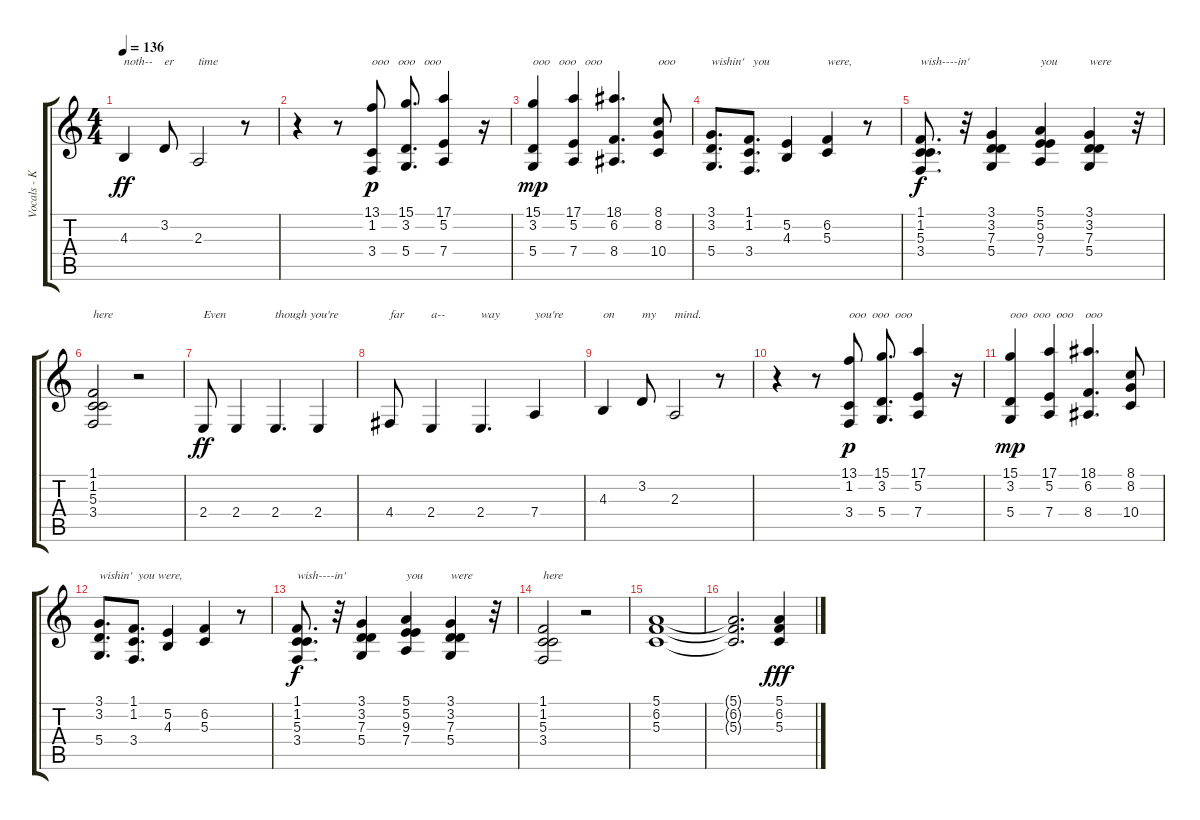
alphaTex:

\track ("Vocals - Kath, Cetera, Beach Boys" "Vocals - K") {instrument clarinet}
\staff {score tabs}
\tuning (E4 B3 G3 D3 A2 E2) {hide}
\ts (4 4)
\tempo 136
\clef g2
\ks c
4.3.4{txt "noth--" dy ff} 3.2.8{txt "er"} 2.3.2{txt "time"} r.8 |
r.4{balance 13} r.8 (13.1 1.2 3.4).8{txt "ooo   ooo   ooo" dy p balance 3 instrument synthvoice} (15.1 3.2 5.4).8{d} (17.1 5.2 7.4).4 r.16 |
(15.1 3.2 5.4).4{txt "ooo   ooo   ooo" dy mp} (17.1 5.2 7.4).4 (18.1 6.2 8.4).4{d} (8.1 8.2 10.4).8{txt "ooo"} |
(3.1 3.2 5.4).8{d txt "wishin'   you"} (1.1 1.2 3.4).8{d} (5.2 4.3).4 (6.2 5.3).4{txt "were,"} r.8 |
(1.1 1.2 5.3 3.4).8{d txt "wish----in'" dy f balance 8} r.32 (3.1 3.2 7.3 5.4).4 (5.1 5.2 9.3 7.4).4{txt "you"} (3.1 3.2 7.3 5.4).4{txt "were"} r.32 |
(1.1 1.2 5.3 3.4).2{txt "here"} r.2 |
2.4.8{txt "Even" dy ff balance 8 instrument clarinet} 2.4.4 2.4.4{d txt "though you're"} 2.4.4 |
4.4.8{txt "far"} 2.4.4{txt "a--"} 2.4.4{d txt "way"} 7.4.4{txt "you're"} |
4.3.4{txt "on"} 3.2.8{txt "my"} 2.3.2{txt "mind."} r.8 |
r.4{balance 14} r.8 (13.1 1.2 3.4).8{txt "ooo  ooo  ooo" dy p balance 3 instrument synthvoice} (15.1 3.2 5.4).8{d} (17.1 5.2 7.4).4 r.16 |
(15.1 3.2 5.4).4{txt "ooo  ooo  ooo    ooo" dy mp} (17.1 5.2 7.4).4 (18.1 6.2 8.4).4{d} (8.1 8.2 10.4).8 |
(3.1 3.2 5.4).8{d txt "wishin'  you were,"} (1.1 1.2 3.4).8{d} (5.2 4.3).4 (6.2 5.3).4 r.8 |
(1.1 1.2 5.3 3.4).8{d txt "wish----in'" dy f balance 8} r.32 (3.1 3.2 7.3 5.4).4 (5.1 5.2 9.3 7.4).4{txt "you"} (3.1 3.2 7.3 5.4).4{txt "were"} r.32 |
(1.1 1.2 5.3 3.4).2{txt "here"} r.2 |
(5.1 6.2 5.3).1{volume 5 balance 8} |
(5.1{t} 6.2{t} 5.3{t}).2{d} (5.1 6.2 5.3).4{dy fff}
